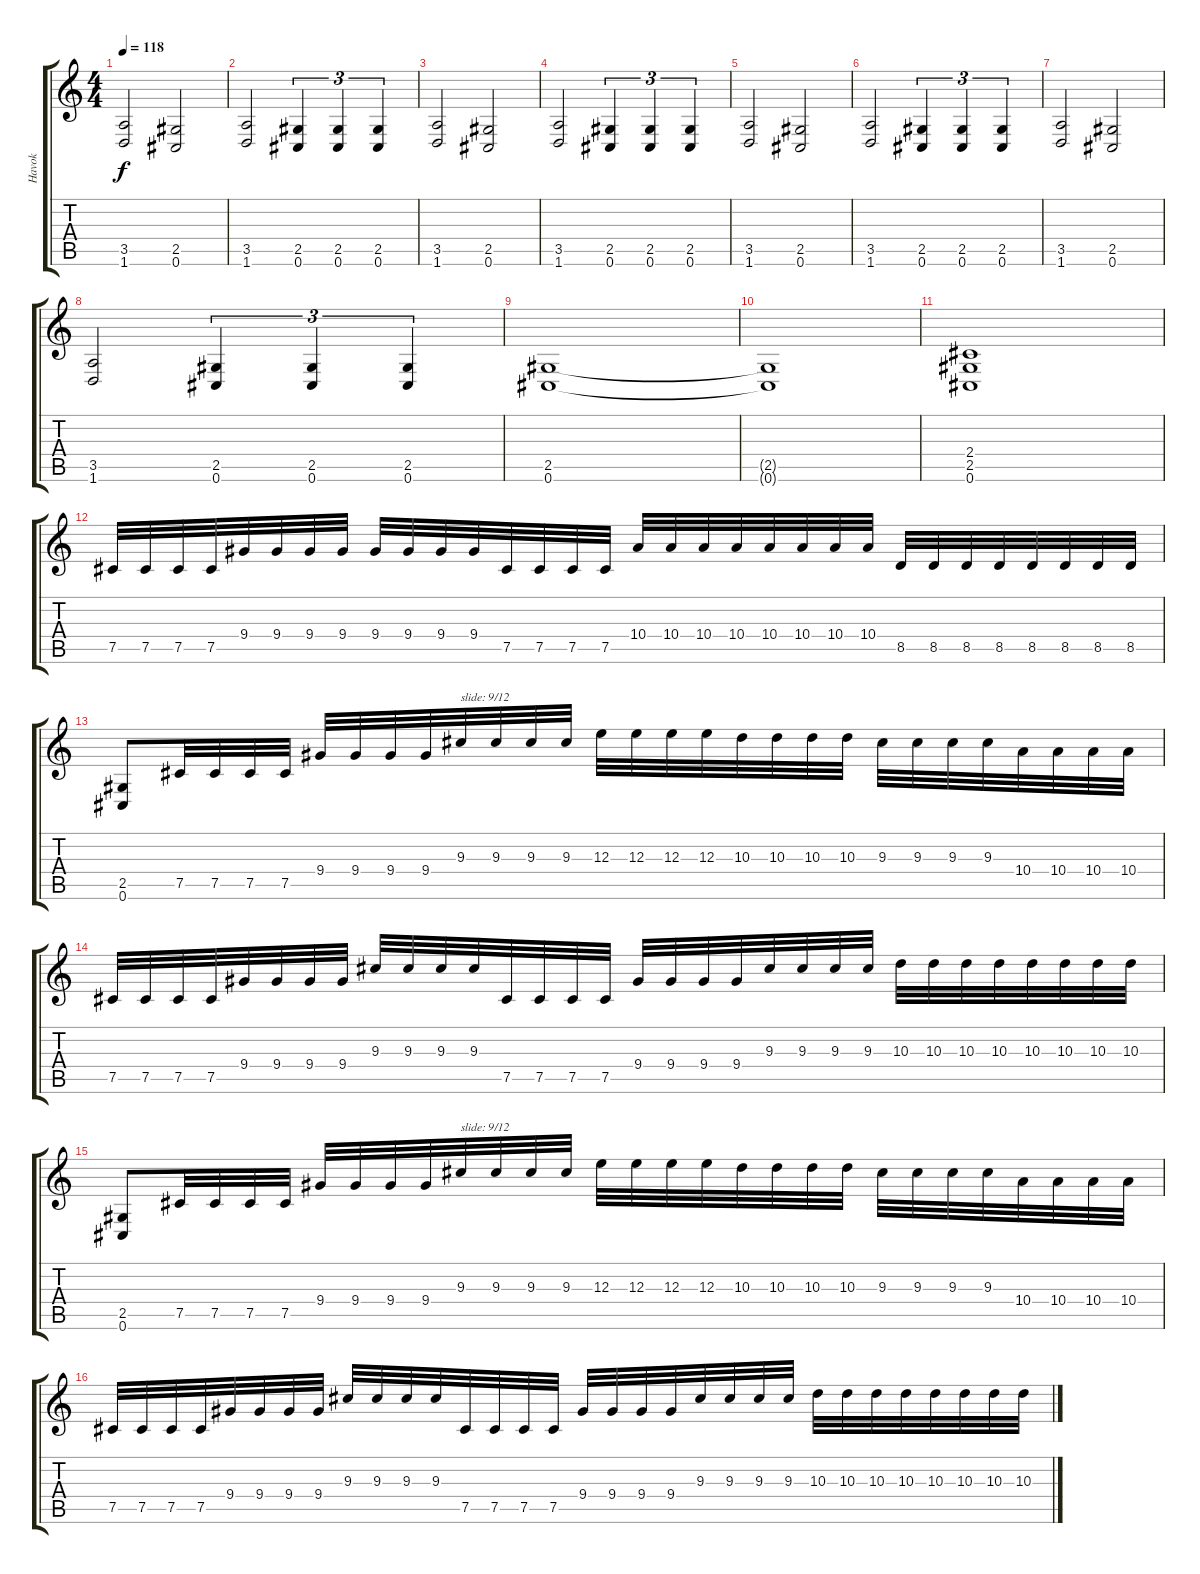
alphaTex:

\track ("Havok" "Havok") {instrument distortionguitar}
\staff {score tabs}
\tuning (Db4 Ab3 E3 B2 Gb2 Db2) {hide}
\ts (4 4)
\tempo 118
\clef g2
\ks c
(3.5 1.6).2{dy f} (2.5 0.6).2 |
(3.5 1.6).2 (2.5 0.6).4{tu (3 2)} (2.5 0.6).4{tu (3 2)} (2.5 0.6).4{tu (3 2)} |
(3.5 1.6).2 (2.5 0.6).2 |
(3.5 1.6).2 (2.5 0.6).4{tu (3 2)} (2.5 0.6).4{tu (3 2)} (2.5 0.6).4{tu (3 2)} |
(3.5 1.6).2 (2.5 0.6).2 |
(3.5 1.6).2 (2.5 0.6).4{tu (3 2)} (2.5 0.6).4{tu (3 2)} (2.5 0.6).4{tu (3 2)} |
(3.5 1.6).2 (2.5 0.6).2 |
(3.5 1.6).2 (2.5 0.6).4{tu (3 2)} (2.5 0.6).4{tu (3 2)} (2.5 0.6).4{tu (3 2)} |
(2.5 0.6).1 |
(2.5{t} 0.6{t}).1 |
(2.4 2.5 0.6).1 |
7.5.32 7.5.32 7.5.32 7.5.32 9.4.32 9.4.32 9.4.32 9.4.32 9.4.32 9.4.32 9.4.32 9.4.32 7.5.32 7.5.32 7.5.32 7.5.32 10.4.32 10.4.32 10.4.32 10.4.32 10.4.32 10.4.32 10.4.32 10.4.32 8.5.32 8.5.32 8.5.32 8.5.32 8.5.32 8.5.32 8.5.32 8.5.32 |
(2.5 0.6).8 7.5.32 7.5.32 7.5.32 7.5.32 9.4.32 9.4.32 9.4.32 9.4.32 9.3.32{txt "slide: 9/12"} 9.3.32 9.3.32 9.3.32 12.3.32 12.3.32 12.3.32 12.3.32 10.3.32 10.3.32 10.3.32 10.3.32 9.3.32 9.3.32 9.3.32 9.3.32 10.4.32 10.4.32 10.4.32 10.4.32 |
7.5.32 7.5.32 7.5.32 7.5.32 9.4.32 9.4.32 9.4.32 9.4.32 9.3.32 9.3.32 9.3.32 9.3.32 7.5.32 7.5.32 7.5.32 7.5.32 9.4.32 9.4.32 9.4.32 9.4.32 9.3.32 9.3.32 9.3.32 9.3.32 10.3.32 10.3.32 10.3.32 10.3.32 10.3.32 10.3.32 10.3.32 10.3.32 |
(2.5 0.6).8 7.5.32 7.5.32 7.5.32 7.5.32 9.4.32 9.4.32 9.4.32 9.4.32 9.3.32{txt "slide: 9/12"} 9.3.32 9.3.32 9.3.32 12.3.32 12.3.32 12.3.32 12.3.32 10.3.32 10.3.32 10.3.32 10.3.32 9.3.32 9.3.32 9.3.32 9.3.32 10.4.32 10.4.32 10.4.32 10.4.32 |
7.5.32 7.5.32 7.5.32 7.5.32 9.4.32 9.4.32 9.4.32 9.4.32 9.3.32 9.3.32 9.3.32 9.3.32 7.5.32 7.5.32 7.5.32 7.5.32 9.4.32 9.4.32 9.4.32 9.4.32 9.3.32 9.3.32 9.3.32 9.3.32 10.3.32 10.3.32 10.3.32 10.3.32 10.3.32 10.3.32 10.3.32 10.3.32
